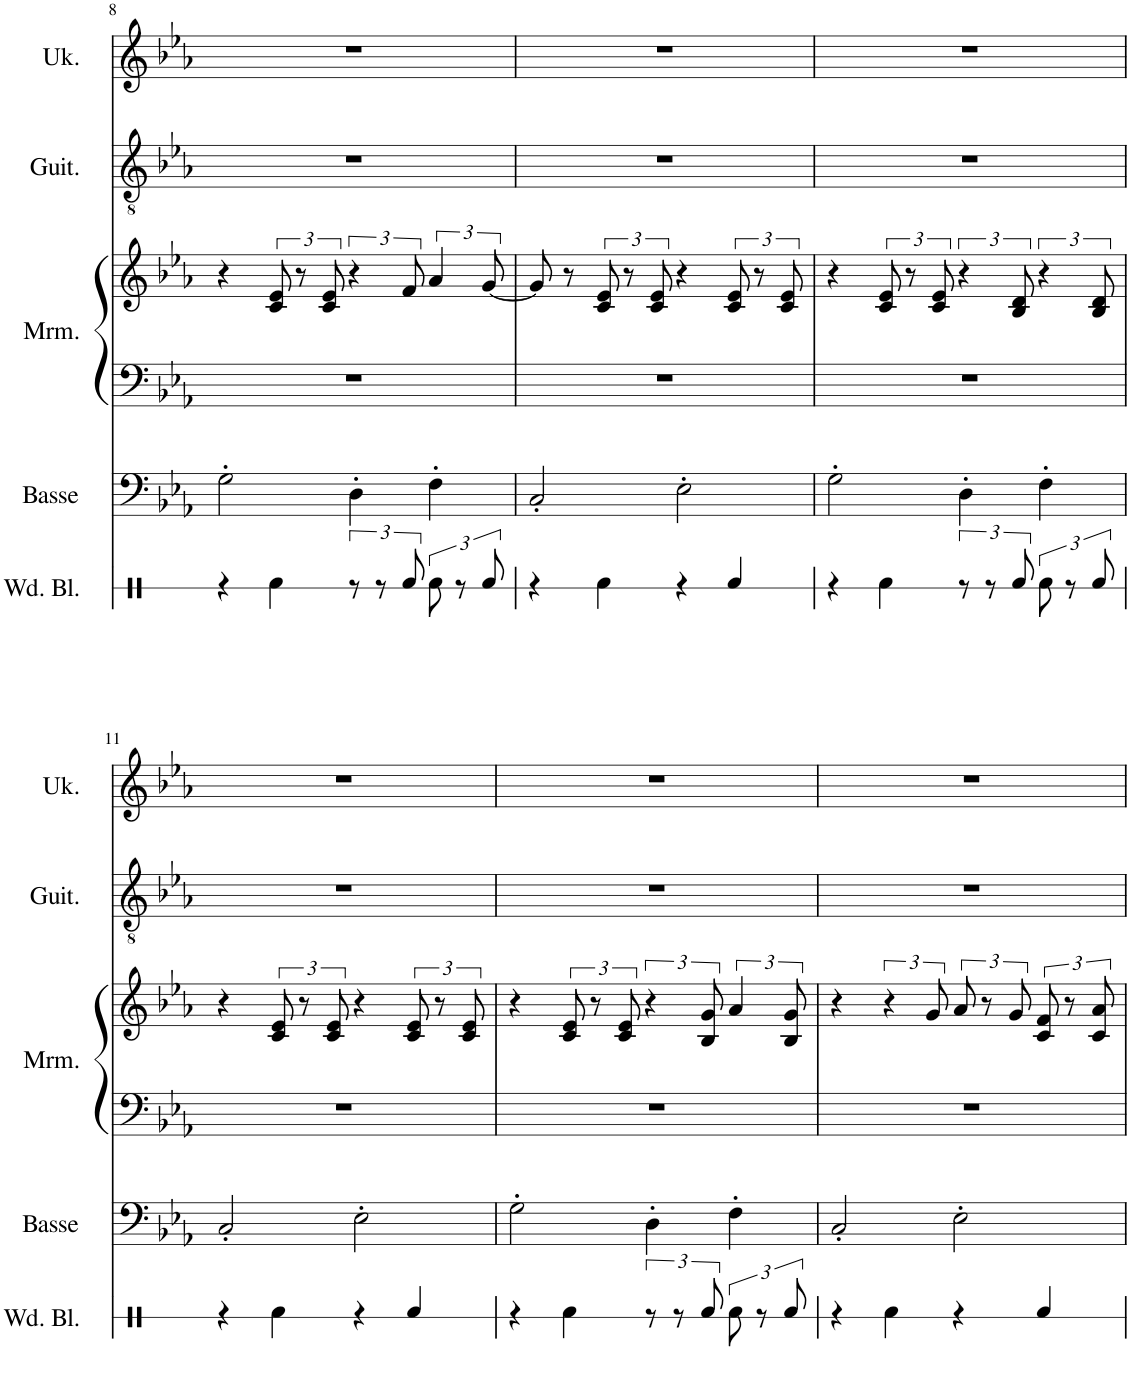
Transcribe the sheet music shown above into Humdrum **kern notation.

**kern	**kern	**kern	**kern	**kern	**kern
*part5	*part4	*part3	*part3	*part2	*part1
*staff6	*staff5	*staff4	*staff3	*staff2	*staff1
*I"Wood Blocks	*I"Basse acoustique	*I"Marimba	*	*I"Guitare classique	*I"Ukulélé
*I'Wd. Bl.	*I'Basse	*I'Mrm.	*	*I'Guit.	*I'Uk.
!!LO:PB:g=z
*clefX	*clefF4	*clefF4	*clefG2	*clefGv2	*clefG2
*	*Trd7c12	*	*	*	*
*k[]	*k[b-e-a-]	*k[b-e-a-]	*k[b-e-a-]	*k[b-e-a-]	*k[b-e-a-]
*M4/4	*M4/4	*M4/4	*M4/4	*M4/4	*M4/4
=8	=8	=8	=8	=8	=8
4r	2G'\	1r	4r	1r	1r
4Rf\	.	.	12c/ 12e-/	.	.
.	.	.	12r	.	.
.	.	.	12c/ 12e-/	.	.
12r	4D'\	.	6r	.	.
12r	.	.	.	.	.
12Rf/	.	.	12f/	.	.
12Rf\	4F'\	.	6a-/	.	.
12r	.	.	.	.	.
12Rf/	.	.	[12g/	.	.
=9	=9	=9	=9	=9	=9
4r	2C'/	1r	8g/]	1r	1r
.	.	.	8r	.	.
4Rf\	.	.	12c/ 12e-/	.	.
.	.	.	12r	.	.
.	.	.	12c/ 12e-/	.	.
4r	2E-'\	.	4r	.	.
4Rf/	.	.	12c/ 12e-/	.	.
.	.	.	12r	.	.
.	.	.	12c/ 12e-/	.	.
=10	=10	=10	=10	=10	=10
4r	2G'\	1r	4r	1r	1r
4Rf\	.	.	12c/ 12e-/	.	.
.	.	.	12r	.	.
.	.	.	12c/ 12e-/	.	.
12r	4D'\	.	6r	.	.
12r	.	.	.	.	.
12Rf/	.	.	12B-/ 12d/	.	.
12Rf\	4F'\	.	6r	.	.
12r	.	.	.	.	.
12Rf/	.	.	12B-/ 12d/	.	.
!!LO:LB:g=z
=11	=11	=11	=11	=11	=11
4r	2C'/	1r	4r	1r	1r
4Rf\	.	.	12c/ 12e-/	.	.
.	.	.	12r	.	.
.	.	.	12c/ 12e-/	.	.
4r	2E-'\	.	4r	.	.
4Rf/	.	.	12c/ 12e-/	.	.
.	.	.	12r	.	.
.	.	.	12c/ 12e-/	.	.
=12	=12	=12	=12	=12	=12
4r	2G'\	1r	4r	1r	1r
4Rf\	.	.	12c/ 12e-/	.	.
.	.	.	12r	.	.
.	.	.	12c/ 12e-/	.	.
12r	4D'\	.	6r	.	.
12r	.	.	.	.	.
12Rf/	.	.	12B-/ 12g/	.	.
12Rf\	4F'\	.	6a-/	.	.
12r	.	.	.	.	.
12Rf/	.	.	12B-/ 12g/	.	.
=13	=13	=13	=13	=13	=13
4r	2C'/	1r	4r	1r	1r
4Rf\	.	.	6r	.	.
.	.	.	12g/	.	.
4r	2E-'\	.	12a-/	.	.
.	.	.	12r	.	.
.	.	.	12g/	.	.
4Rf/	.	.	12c/ 12f/	.	.
.	.	.	12r	.	.
.	.	.	12c/ 12a-/	.	.
=	=	=	=	=	=
*-	*-	*-	*-	*-	*-
